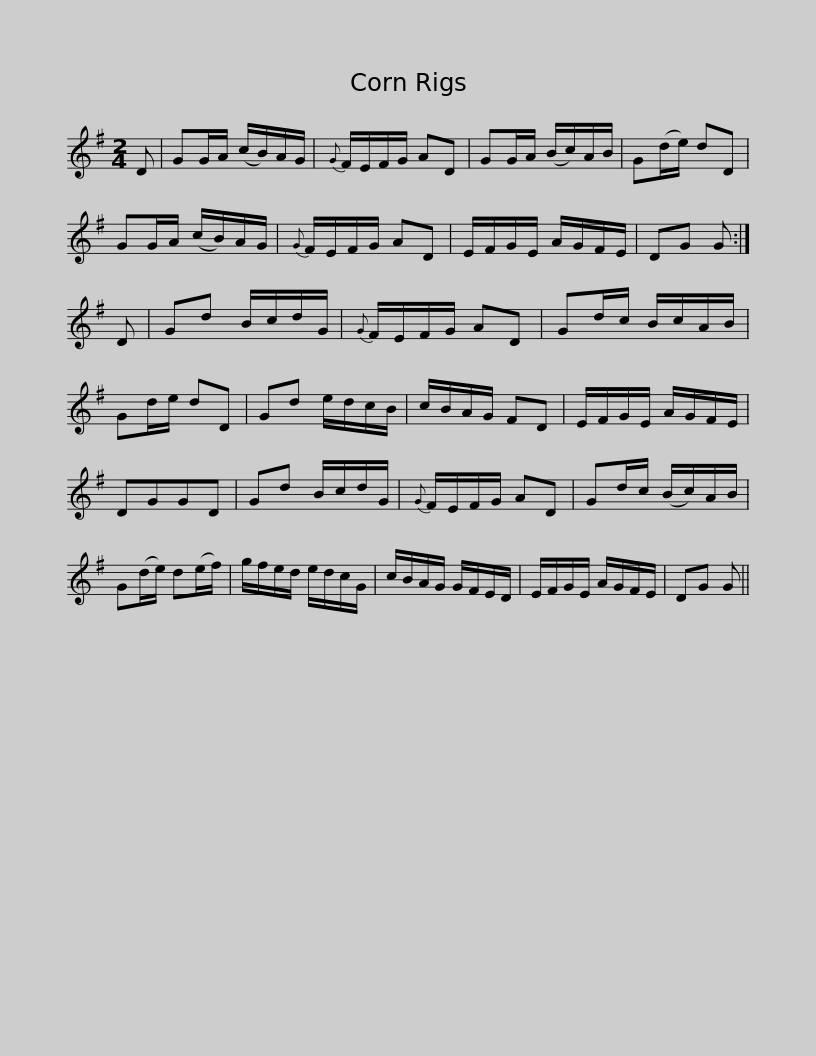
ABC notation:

X:1
L:1/8
M:2/4
I:linebreak $
K:G
V:1 treble
V:1
 D | GG/A/ (c/B/)A/G/ |{G} F/E/F/G/ AD | GG/A/ (B/c/)A/B/ | G(d/e/) dD | %5
 GG/A/ (c/B/)A/G/ |{G} F/E/F/G/ AD |$ E/F/G/E/ A/G/F/E/ | DG G :| D | %10
 Gd B/c/d/G/ |{G} F/E/F/G/ AD | Gd/c/ B/c/A/B/ | Gd/e/ dD | Gd e/d/c/B/ |$ %15
 c/B/A/G/ FD | E/F/G/E/ A/G/F/E/ | DGGD | Gd B/c/d/G/ |{G} F/E/F/G/ AD | %20
 Gd/c/ (B/c/)A/B/ | G(d/e/) d(e/f/) |$ g/f/e/d/ e/d/c/G/ | c/B/A/G/ G/F/E/D/ | E/F/G/E/ A/G/F/E/ | %25
 DG G || %26
